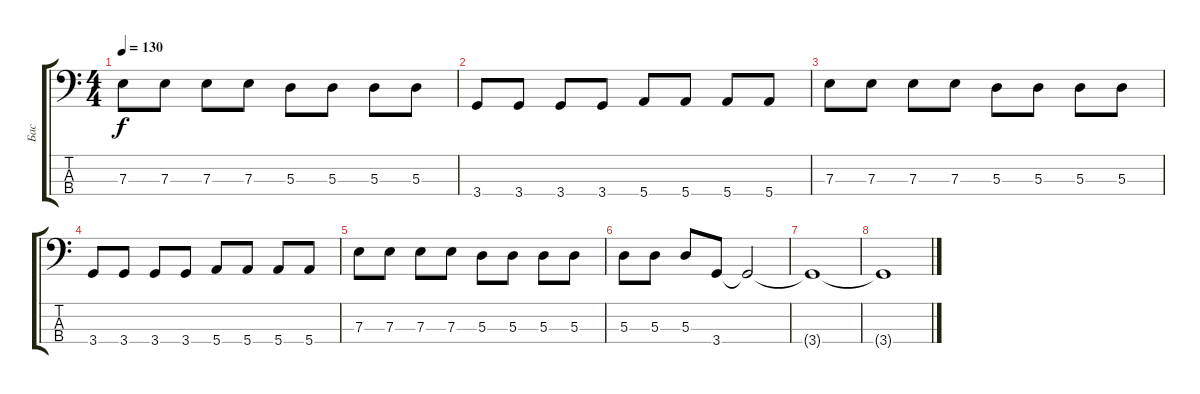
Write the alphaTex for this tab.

\track ("Бас" "Бас") {instrument electricbassfinger}
\staff {score tabs}
\tuning (G2 D2 A1 E1) {hide}
\ts (4 4)
\tempo 130
\clef f4
\ks c
7.3.8{dy f} 7.3.8 7.3.8 7.3.8 5.3.8 5.3.8 5.3.8 5.3.8 |
3.4.8 3.4.8 3.4.8 3.4.8 5.4.8 5.4.8 5.4.8 5.4.8 |
7.3.8 7.3.8 7.3.8 7.3.8 5.3.8 5.3.8 5.3.8 5.3.8 |
3.4.8 3.4.8 3.4.8 3.4.8 5.4.8 5.4.8 5.4.8 5.4.8 |
7.3.8 7.3.8 7.3.8 7.3.8 5.3.8 5.3.8 5.3.8 5.3.8 |
5.3.8 5.3.8 5.3.8 3.4.8 3.4{t}.2 |
3.4{t}.1 |
3.4{t}.1
